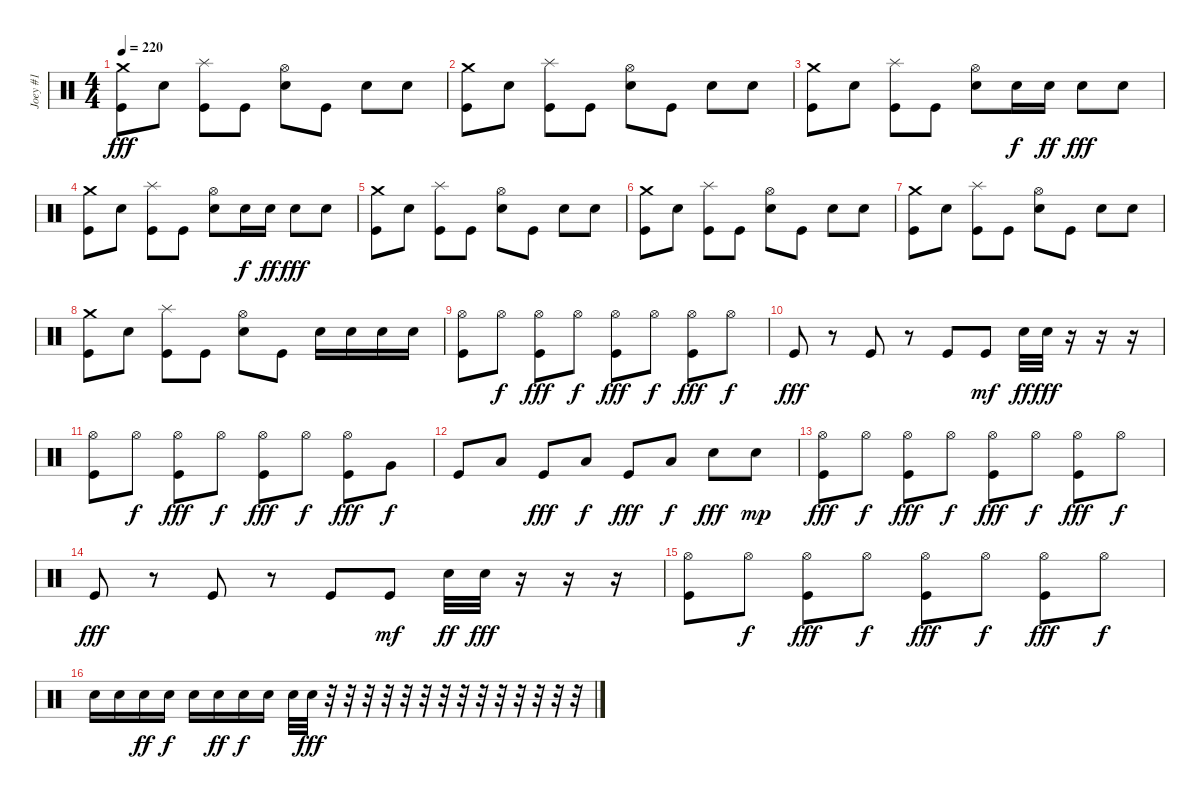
\track ("Joey #1" "Joey #1") {instrument percussion}
\staff {score}
\articulation defaults
\ts (4 4)
\tempo 220
\clef neutral
\ks c
("Crash medium (hit)" "Kick (hit)").8{dy fff} "Electric Snare (hit)".8 ("Splash (hit)" "Kick (hit)").8 "Kick (hit)".8 ("Hi-Hat (open)" "Electric Snare (hit)").8 "Kick (hit)".8 "Electric Snare (hit)".8 "Electric Snare (hit)".8 |
("Crash medium (hit)" "Kick (hit)").8 "Electric Snare (hit)".8 ("Splash (hit)" "Kick (hit)").8 "Kick (hit)".8 ("Hi-Hat (open)" "Electric Snare (hit)").8 "Kick (hit)".8 "Electric Snare (hit)".8 "Electric Snare (hit)".8 |
("Crash medium (hit)" "Kick (hit)").8 "Electric Snare (hit)".8 ("Splash (hit)" "Kick (hit)").8 "Kick (hit)".8 ("Hi-Hat (open)" "Electric Snare (hit)").8 "Electric Snare (hit)".16{dy f} "Electric Snare (hit)".16{dy ff} "Electric Snare (hit)".8{dy fff} "Electric Snare (hit)".8 |
("Crash medium (hit)" "Kick (hit)").8 "Electric Snare (hit)".8 ("Splash (hit)" "Kick (hit)").8 "Kick (hit)".8 ("Hi-Hat (open)" "Electric Snare (hit)").8 "Electric Snare (hit)".16{dy f} "Electric Snare (hit)".16{dy ff} "Electric Snare (hit)".8{dy fff} "Electric Snare (hit)".8 |
("Crash medium (hit)" "Kick (hit)").8 "Electric Snare (hit)".8 ("Splash (hit)" "Kick (hit)").8 "Kick (hit)".8 ("Hi-Hat (open)" "Electric Snare (hit)").8 "Kick (hit)".8 "Electric Snare (hit)".8 "Electric Snare (hit)".8 |
("Crash medium (hit)" "Kick (hit)").8 "Electric Snare (hit)".8 ("Splash (hit)" "Kick (hit)").8 "Kick (hit)".8 ("Hi-Hat (open)" "Electric Snare (hit)").8 "Kick (hit)".8 "Electric Snare (hit)".8 "Electric Snare (hit)".8 |
("Crash medium (hit)" "Kick (hit)").8 "Electric Snare (hit)".8 ("Splash (hit)" "Kick (hit)").8 "Kick (hit)".8 ("Hi-Hat (open)" "Electric Snare (hit)").8 "Kick (hit)".8 "Electric Snare (hit)".8 "Electric Snare (hit)".8 |
("Crash medium (hit)" "Kick (hit)").8 "Electric Snare (hit)".8 ("Splash (hit)" "Kick (hit)").8 "Kick (hit)".8 ("Hi-Hat (open)" "Electric Snare (hit)").8 "Kick (hit)".8 "Electric Snare (hit)".16 "Electric Snare (hit)".16 "Electric Snare (hit)".16 "Electric Snare (hit)".16 |
("Kick (hit)" "Hi-Hat (open)").8 "Hi-Hat (open)".8{dy f} ("Kick (hit)" "Hi-Hat (open)").8{dy fff} "Hi-Hat (open)".8{dy f} ("Kick (hit)" "Hi-Hat (open)").8{dy fff} "Hi-Hat (open)".8{dy f} ("Kick (hit)" "Hi-Hat (open)").8{dy fff} "Hi-Hat (open)".8{dy f} |
"Kick (hit)".8{dy fff} r.8 "Kick (hit)".8 r.8 "Kick (hit)".8 "Kick (hit)".8{dy mf} "Electric Snare (hit)".32{dy ff} "Electric Snare (hit)".32{dy fff} r.16 r.16 r.16 |
("Kick (hit)" "Hi-Hat (open)").8 "Hi-Hat (open)".8{dy f} ("Kick (hit)" "Hi-Hat (open)").8{dy fff} "Hi-Hat (open)".8{dy f} ("Kick (hit)" "Hi-Hat (open)").8{dy fff} "Hi-Hat (open)".8{dy f} ("Kick (hit)" "Hi-Hat (open)").8{dy fff} "Very Low Tom (hit)".8{dy f} |
"Kick (hit)".8 "Low Tom (hit)".8 "Kick (hit)".8{dy fff} "Low Floor Tom (hit)".8{dy f} "Kick (hit)".8{dy fff} "Low Tom (hit)".8{dy f} "Electric Snare (hit)".8{dy fff} "Electric Snare (hit)".8{dy mp} |
("Kick (hit)" "Hi-Hat (open)").8{dy fff} "Hi-Hat (open)".8{dy f} ("Kick (hit)" "Hi-Hat (open)").8{dy fff} "Hi-Hat (open)".8{dy f} ("Kick (hit)" "Hi-Hat (open)").8{dy fff} "Hi-Hat (open)".8{dy f} ("Kick (hit)" "Hi-Hat (open)").8{dy fff} "Hi-Hat (open)".8{dy f} |
"Kick (hit)".8{dy fff} r.8 "Kick (hit)".8 r.8 "Kick (hit)".8 "Kick (hit)".8{dy mf} "Electric Snare (hit)".32{dy ff} "Electric Snare (hit)".32{dy fff} r.16 r.16 r.16 |
("Kick (hit)" "Hi-Hat (open)").8 "Hi-Hat (open)".8{dy f} ("Kick (hit)" "Hi-Hat (open)").8{dy fff} "Hi-Hat (open)".8{dy f} ("Kick (hit)" "Hi-Hat (open)").8{dy fff} "Hi-Hat (open)".8{dy f} ("Kick (hit)" "Hi-Hat (open)").8{dy fff} "Hi-Hat (open)".8{dy f} |
"Electric Snare (hit)".16 "Electric Snare (hit)".16 "Electric Snare (hit)".16{dy ff} "Electric Snare (hit)".16{dy f} "Electric Snare (hit)".16 "Electric Snare (hit)".16{dy ff} "Electric Snare (hit)".16{dy f} "Electric Snare (hit)".16 "Electric Snare (hit)".32 "Electric Snare (hit)".32{dy fff} r.32 r.32 r.32 r.32 r.32 r.32 r.32 r.32 r.32 r.32 r.32 r.32 r.32 r.32
